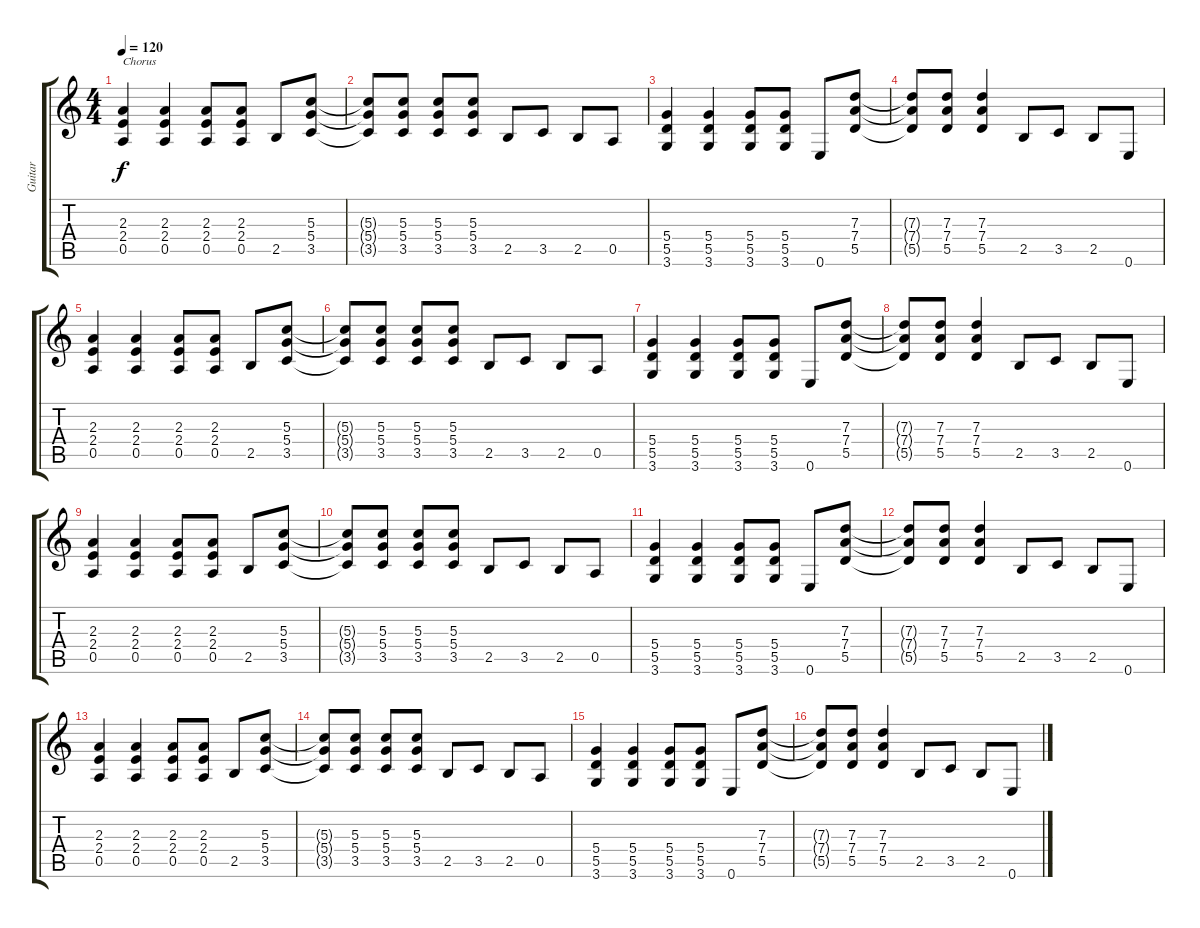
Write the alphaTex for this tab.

\track ("Guitar" "Guitar") {instrument overdrivenguitar}
\staff {score tabs}
\tuning (E4 B3 G3 D3 A2 E2) {hide}
\ts (4 4)
\tempo 120
\clef g2
\ks c
(2.3 2.4 0.5).4{txt "Chorus" dy f} (2.3 2.4 0.5).4 (2.3 2.4 0.5).8 (2.3 2.4 0.5).8 2.5.8 (5.3 5.4 3.5).8 |
(5.3{t} 5.4{t} 3.5{t}).8 (5.3 5.4 3.5).8 (5.3 5.4 3.5).8 (5.3 5.4 3.5).8 2.5.8 3.5.8 2.5.8 0.5.8 |
(5.4 5.5 3.6).4 (5.4 5.5 3.6).4 (5.4 5.5 3.6).8 (5.4 5.5 3.6).8 0.6.8 (7.3 7.4 5.5).8 |
(7.3{t} 7.4{t} 5.5{t}).8 (7.3 7.4 5.5).8 (7.3 7.4 5.5).4 2.5.8 3.5.8 2.5.8 0.6.8 |
(2.3 2.4 0.5).4 (2.3 2.4 0.5).4 (2.3 2.4 0.5).8 (2.3 2.4 0.5).8 2.5.8 (5.3 5.4 3.5).8 |
(5.3{t} 5.4{t} 3.5{t}).8 (5.3 5.4 3.5).8 (5.3 5.4 3.5).8 (5.3 5.4 3.5).8 2.5.8 3.5.8 2.5.8 0.5.8 |
(5.4 5.5 3.6).4 (5.4 5.5 3.6).4 (5.4 5.5 3.6).8 (5.4 5.5 3.6).8 0.6.8 (7.3 7.4 5.5).8 |
(7.3{t} 7.4{t} 5.5{t}).8 (7.3 7.4 5.5).8 (7.3 7.4 5.5).4 2.5.8 3.5.8 2.5.8 0.6.8 |
(2.3 2.4 0.5).4 (2.3 2.4 0.5).4 (2.3 2.4 0.5).8 (2.3 2.4 0.5).8 2.5.8 (5.3 5.4 3.5).8 |
(5.3{t} 5.4{t} 3.5{t}).8 (5.3 5.4 3.5).8 (5.3 5.4 3.5).8 (5.3 5.4 3.5).8 2.5.8 3.5.8 2.5.8 0.5.8 |
(5.4 5.5 3.6).4 (5.4 5.5 3.6).4 (5.4 5.5 3.6).8 (5.4 5.5 3.6).8 0.6.8 (7.3 7.4 5.5).8 |
(7.3{t} 7.4{t} 5.5{t}).8 (7.3 7.4 5.5).8 (7.3 7.4 5.5).4 2.5.8 3.5.8 2.5.8 0.6.8 |
(2.3 2.4 0.5).4 (2.3 2.4 0.5).4 (2.3 2.4 0.5).8 (2.3 2.4 0.5).8 2.5.8 (5.3 5.4 3.5).8 |
(5.3{t} 5.4{t} 3.5{t}).8 (5.3 5.4 3.5).8 (5.3 5.4 3.5).8 (5.3 5.4 3.5).8 2.5.8 3.5.8 2.5.8 0.5.8 |
(5.4 5.5 3.6).4 (5.4 5.5 3.6).4 (5.4 5.5 3.6).8 (5.4 5.5 3.6).8 0.6.8 (7.3 7.4 5.5).8 |
(7.3{t} 7.4{t} 5.5{t}).8 (7.3 7.4 5.5).8 (7.3 7.4 5.5).4 2.5.8 3.5.8 2.5.8 0.6.8
